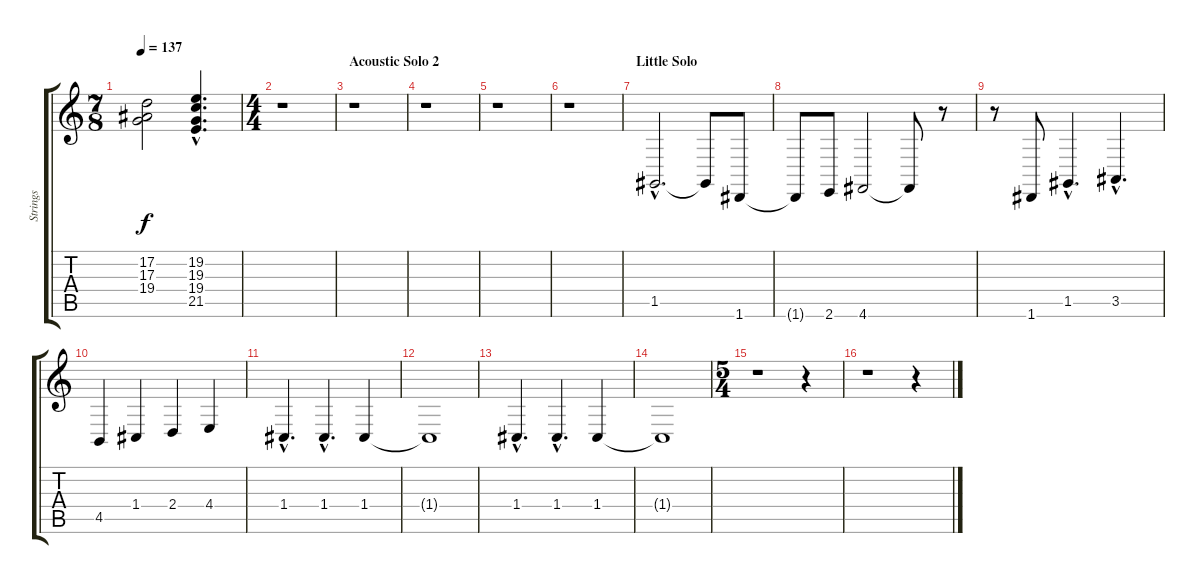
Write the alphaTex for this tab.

\track ("Strings" "Strings") {instrument stringensemble1}
\staff {score tabs}
\tuning (D4 A3 F3 C3 G2 D2) {hide}
\ts (7 8)
\tempo 137
\clef g2
\ks c
(17.2 17.3 19.4).2{dy f} (19.2{hac} 19.3{hac} 19.4{hac} 21.5{hac}).4{d} |
\ts (4 4)
r.1 |
\section ("" "Acoustic Solo 2")
r.1 |
r.1 |
r.1 |
r.1 |
\section ("" "Little Solo")
1.5{hac}.2{d} 1.5{t}.8 1.6.8 |
1.6{t}.8 2.6.8 4.6.2 4.6{t}.8 r.8 |
r.8 1.6.8 1.5{hac}.4{d} 3.5{hac}.4{d} |
4.5.4 1.4.4 2.4.4 4.4.4 |
1.4{hac}.4{d} 1.4{hac}.4{d} 1.4.4 |
1.4{t}.1 |
1.4{hac}.4{d} 1.4{hac}.4{d} 1.4.4 |
1.4{t}.1 |
\ts (5 4)
r.1 r.4 |
r.1 r.4
